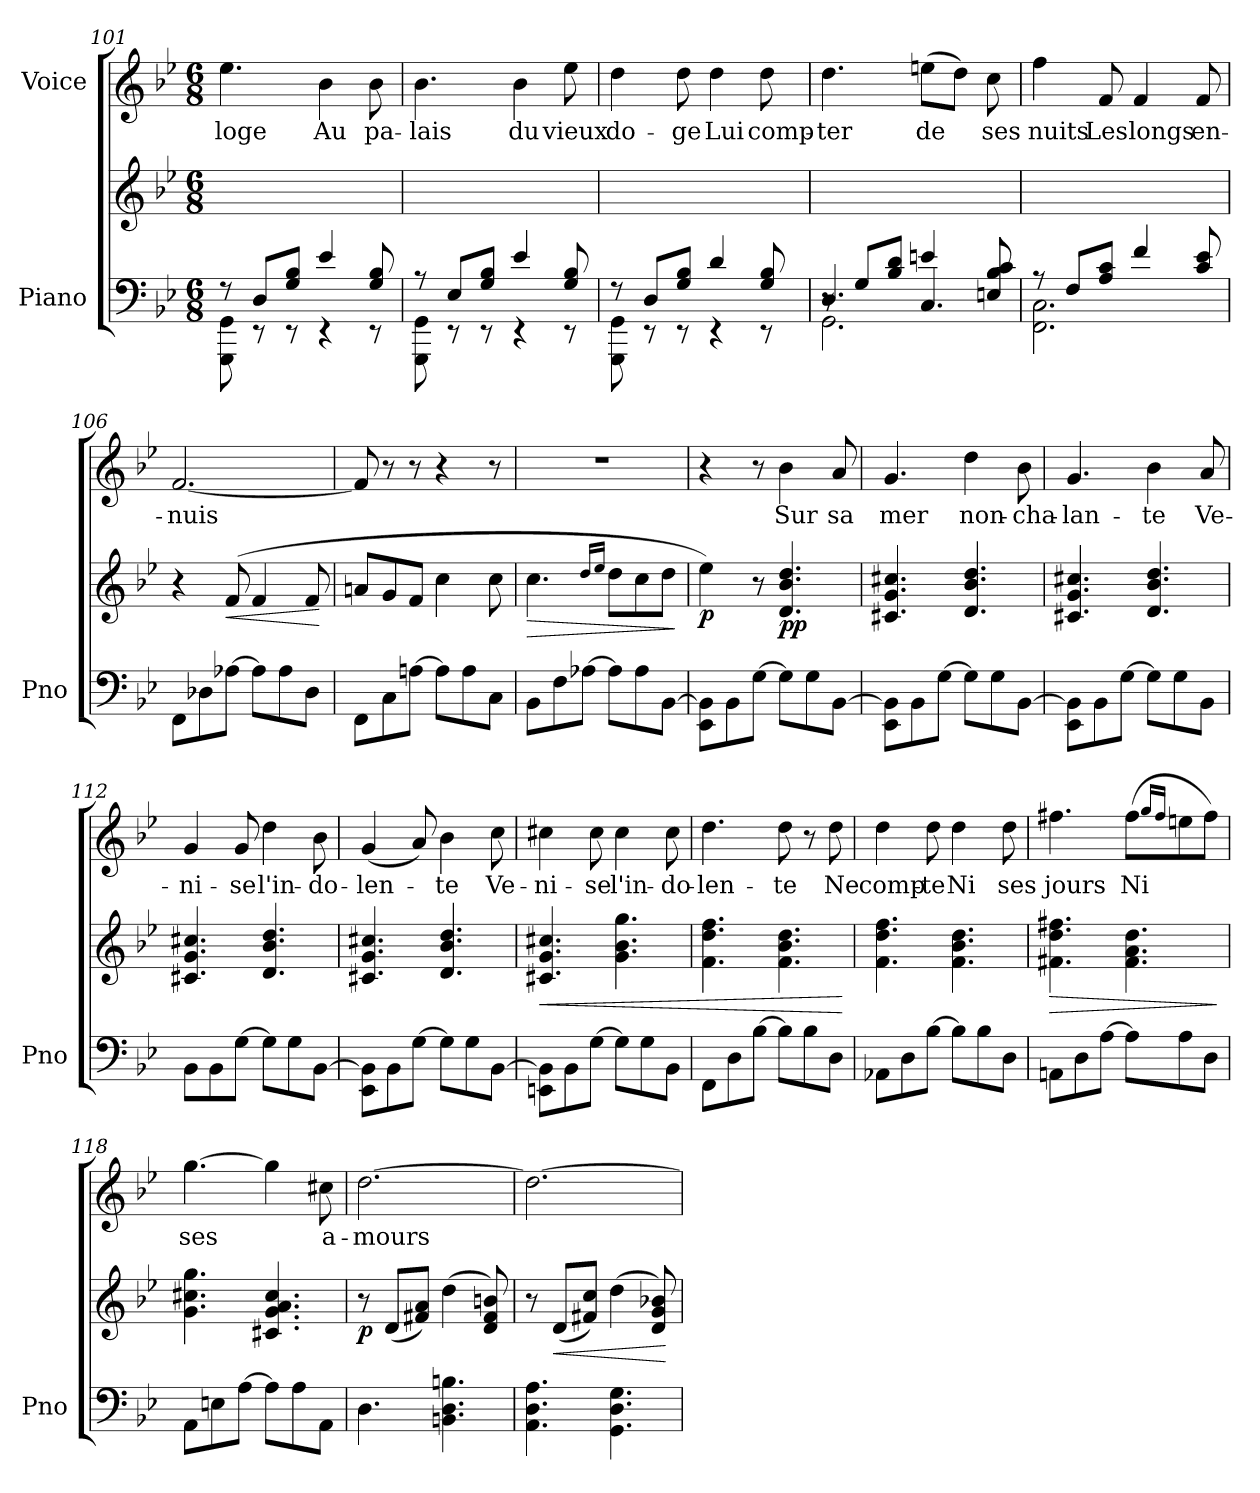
**kern	**kern	**dynam	**kern	**text
*part2	*part2	*part2	*part1	*part1
*staff3	*staff2	*staff2/3	*staff1	*staff1
*I"Piano	*	*	*I"Voice	*
*I'Pno	*	*	*	*
*clefF4	*clefG2	*	*clefG2	*
*k[b-e-]	*k[b-e-]	*	*k[b-e-]	*
*M6/8	*M6/8	*	*M6/8	*
=101	=101	=101	=101	=101
*^	*	*	*	*
8r	8GGG\ 8GG\	2.ryy	.	4.ee-\	-loge
8D/L	8r	.	.	.	.
8G/ 8B-/J	8r	.	.	.	.
4e-/	4r	.	.	4b-\	Au
8G/ 8B-/	8r	.	.	8b-\	pa-
=102	=102	=102	=102	=102	=102
8r	8GGG\ 8GG\	2.ryy	.	4.b-\	-lais
8E-/L	8r	.	.	.	.
8G/ 8B-/J	8r	.	.	.	.
4e-/	4r	.	.	4b-\	du
8G/ 8B-/	8r	.	.	8ee-\	vieux
=103	=103	=103	=103	=103	=103
8r	8GGG\ 8GG\	2.ryy	.	4dd\	do-
8D/L	8r	.	.	.	.
8G/ 8B-/J	8r	.	.	8dd\	-ge
4d/	4r	.	.	4dd\	Lui
8G/ 8B-/	8r	.	.	8dd\	comp-
=104	=104	=104	=104	=104	=104
*	*^	*	*	*	*
8r	4.D/	2.GG\	2.ryy	.	4.dd\	-ter
8G/L	.	.	.	.	.	.
8B-/ 8d/J	.	.	.	.	.	.
4en/	4.C/	.	.	.	(8een\L	de
.	.	.	.	.	8dd\J)	.
8En/ 8B-/ 8c/	.	.	.	.	8cc\	ses
*	*v	*v	*	*	*	*
=105	=105	=105	=105	=105	=105
8r	2.FF\ 2.C\	2.ryy	.	4ff\	nuits
8F/L	.	.	.	.	.
8A/ 8c/J	.	.	.	8f/	Les
4f/	.	.	.	4f/	longs
8c/ 8e-/	.	.	.	8f/	en-
*v	*v	*	*	*	*
=106	=106	=106	=106	=106
8FF\L	4r	.	[2.f/	-nuis
8D-X\	.	.	.	.
!	!	!LO:HP:b	!	!
[8A-X\J	(8f/	<	.	.
8A-\L]	4f/	.	.	.
8A-\	.	.	.	.
8D-\J	8f/	.	.	.
.	.	[	.	.
=107	=107	=107	=107	=107
8FF\L	8an/L	.	8f/]	.
8C\	8g/	.	8r	.
[8An\J	8f/J	.	8r	.
8A\L]	4cc\	.	4r	.
8A\	.	.	.	.
8C\J	8cc\	.	8r	.
=108	=108	=108	=108	=108
!	!	!LO:HP:b	!	!
8BB-\L	4.cc\	>	2.r	.
8F\	.	.	.	.
[8A-X\J	.	.	.	.
.	16qdd/LL	.	.	.
.	16qee-/JJ	.	.	.
8A-\L]	8dd\L	.	.	.
8A-\	8cc\	.	.	.
[8BB-\J	8dd\J	.	.	.
.	.	]	.	.
=109	=109	=109	=109	=109
!	!	!LO:DY:b	!	!
8EE-\ 8BB-\]L	4ee-\)	p	4r	.
8BB-\	.	.	.	.
[8G\J	8r	.	8r	.
!	!	!LO:DY:b	!	!
8G\L]	4.d/ 4.b-/ 4.dd/	pp	4b-\	Sur
8G\	.	.	.	.
[8BB-\J	.	.	8a/	sa
=110	=110	=110	=110	=110
8EE-\ 8BB-\]L	4.c#X/ 4.g/ 4.cc#X/	.	4.g/	mer
8BB-\	.	.	.	.
[8G\J	.	.	.	.
8G\L]	4.d/ 4.b-/ 4.dd/	.	4dd\	non-
8G\	.	.	.	.
[8BB-\J	.	.	8b-\	-cha-
=111	=111	=111	=111	=111
8EE-\ 8BB-\]L	4.c#X/ 4.g/ 4.cc#X/	.	4.g/	-lan-
8BB-\	.	.	.	.
[8G\J	.	.	.	.
8G\L]	4.d/ 4.b-/ 4.dd/	.	4b-\	-te
8G\	.	.	.	.
8BB-\J	.	.	8a/	Ve-
=112	=112	=112	=112	=112
8BB-\L	4.c#X/ 4.g/ 4.cc#X/	.	4g/	-ni-
8BB-\	.	.	.	.
[8G\J	.	.	8g/	-se
8G\L]	4.d/ 4.b-/ 4.dd/	.	4dd\	l'in-
8G\	.	.	.	.
[8BB-\J	.	.	8b-\	-do-
=113	=113	=113	=113	=113
8EE-\ 8BB-\]L	4.c#X/ 4.g/ 4.cc#X/	.	(4g/	-len-
8BB-\	.	.	.	.
[8G\J	.	.	8a/)	.
8G\L]	4.d/ 4.b-/ 4.dd/	.	4b-\	-te
8G\	.	.	.	.
[8BB-\J	.	.	8cc\	Ve-
=114	=114	=114	=114	=114
!	!	!LO:HP:b	!	!
8EEn\ 8BB-\]L	4.c#X/ 4.g/ 4.cc#X/	<	4cc#X\	-ni-
8BB-\	.	.	.	.
[8G\J	.	.	8cc#\	-se
8G\L]	4.g\ 4.b-\ 4.gg\	.	4cc#\	l'in-
8G\	.	.	.	.
8BB-\J	.	.	8cc#\	-do-
=115	=115	=115	=115	=115
8FF\L	4.f\ 4.dd\ 4.ff\	.	4.dd\	-len-
8D\	.	.	.	.
[8B-\J	.	.	.	.
8B-\L]	4.f\ 4.b-\ 4.dd\	.	8dd\	-te
8B-\	.	.	8r	.
8D\J	.	.	8dd\	Ne
.	.	[	.	.
=116	=116	=116	=116	=116
8AA-X\L	4.f\ 4.dd\ 4.ff\	.	4dd\	comp-
8D\	.	.	.	.
[8B-\J	.	.	8dd\	-te
8B-\L]	4.f\ 4.b-\ 4.dd\	.	4dd\	Ni
8B-\	.	.	.	.
8D\J	.	.	8dd\	ses
=117	=117	=117	=117	=117
!	!	!LO:HP:b	!	!
8AAn\L	4.f#X\ 4.dd\ 4.ff#X\	>	4.ff#X\	jours
8D\	.	.	.	.
[8A\J	.	.	.	.
8A\L]	4.f#\ 4.a\ 4.dd\	.	(8ff#\L	Ni
.	.	.	16qgg/LL	.
.	.	.	16qff#/JJ	.
8A\	.	.	8een\	.
8D\J	.	.	8ff#\J)	.
.	.	]	.	.
=118	=118	=118	=118	=118
8AA\L	4.g\ 4.cc#X\ 4.gg\	.	[4.gg\	ses
8En\	.	.	.	.
[8A\J	.	.	.	.
8A\L]	4.c#X/ 4.g/ 4.a/ 4.cc#/	.	4gg\]	.
8A\	.	.	.	.
8AA\J	.	.	8cc#X\	a-
=119	=119	=119	=119	=119
!	!	!LO:DY:b	!	!
4.D\	8r	p	[2.dd\	mours
.	(8d/L	.	.	.
.	8f#X/ 8a/J)	.	.	.
4.BBn\ 4.D\ 4.Bn\	(4dd\	.	.	.
.	8d/ 8f#/ 8bn/)	.	.	.
=120	=120	=120	=120	=120
4.AA\ 4.D\ 4.A\	8r	.	2.dd\_	.
!	!	!LO:HP:b	!	!
.	(8d/L	<	.	.
.	8f#X/ 8cc/J)	.	.	.
4.GG\ 4.D\ 4.G\	(4dd\	.	.	.
.	8d/ 8g/ 8b-X/)	.	.	.
.	.	[	.	.
=	=	=	=	=
*-	*-	*-	*-	*-
